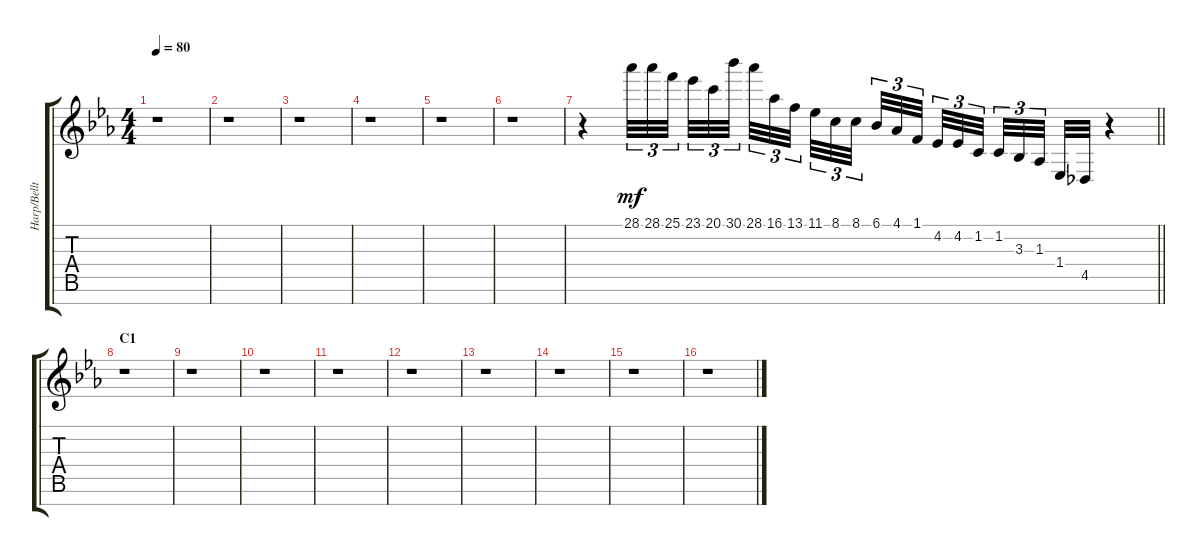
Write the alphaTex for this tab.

\track ("Harp/Belltree" "Harp/Bellt") {instrument orchestralharp}
\staff {score tabs}
\tuning (E4 B3 G3 D3 A2 E2 B1) {hide}
\ts (4 4)
\tempo 80
\clef g2
\ks eb
r.1{dy ppp} |
r.1 |
r.1 |
r.1 |
r.1 |
r.1 |
\barLineRight lightlight
r.4{instrument orchestralharp} 28.1.32{tu (3 2) dy mf} 28.1.32{tu (3 2)} 25.1.32{tu (3 2) beam splitsecondary} 23.1.32{tu (3 2)} 20.1.32{tu (3 2)} 30.1.32{tu (3 2) beam splitsecondary} 28.1.32{tu (3 2)} 16.1.32{tu (3 2)} 13.1.32{tu (3 2) beam splitsecondary} 11.1.32{tu (3 2)} 8.1.32{tu (3 2)} 8.1.32{tu (3 2)} 6.1.32{tu (3 2)} 4.1.32{tu (3 2)} 1.1.32{tu (3 2) beam splitsecondary} 4.2.32{tu (3 2)} 4.2.32{tu (3 2)} 1.2.32{tu (3 2) beam splitsecondary} 1.2.32{tu (3 2)} 3.3.32{tu (3 2)} 1.3.32{tu (3 2) beam splitsecondary} 1.4.32 4.5.32 r.4 |
\section ("" "C1")
r.1 |
r.1 |
r.1 |
r.1 |
r.1 |
r.1 |
r.1 |
r.1 |
r.1
